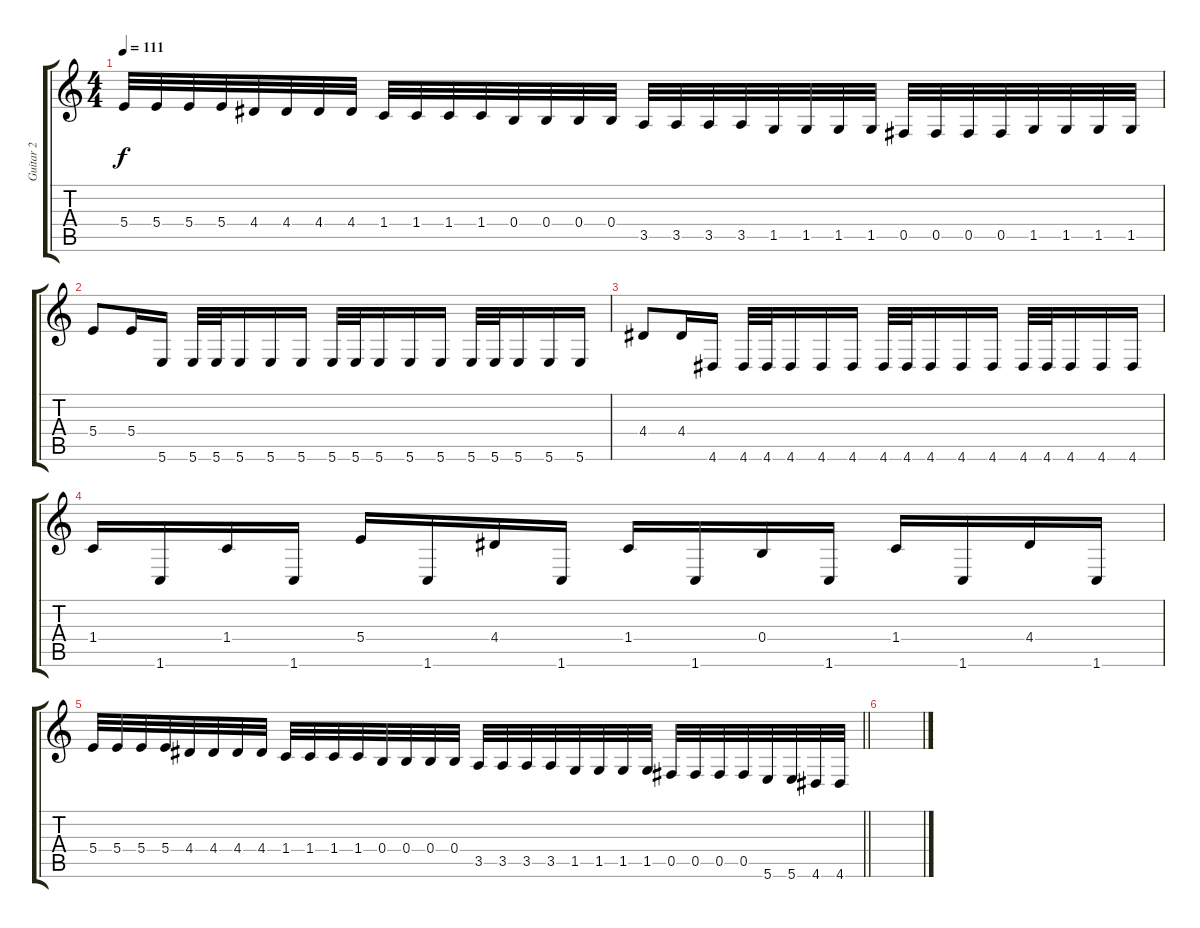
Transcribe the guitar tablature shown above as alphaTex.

\track ("Guitar 2" "Guitar 2") {instrument distortionguitar}
\staff {score tabs}
\tuning (Db4 Ab3 E3 B2 Gb2 B1) {hide}
\ts (4 4)
\tempo 111
\clef g2
\ks c
5.4.32{dy f} 5.4.32 5.4.32 5.4.32 4.4.32 4.4.32 4.4.32 4.4.32 1.4.32 1.4.32 1.4.32 1.4.32 0.4.32 0.4.32 0.4.32 0.4.32 3.5.32 3.5.32 3.5.32 3.5.32 1.5.32 1.5.32 1.5.32 1.5.32 0.5.32 0.5.32 0.5.32 0.5.32 1.5.32 1.5.32 1.5.32 1.5.32 |
5.4.8 5.4.16 5.6.16 5.6.32 5.6.32 5.6.16 5.6.16 5.6.16 5.6.32 5.6.32 5.6.16 5.6.16 5.6.16 5.6.32 5.6.32 5.6.16 5.6.16 5.6.16 |
4.4.8 4.4.16 4.6.16 4.6.32 4.6.32 4.6.16 4.6.16 4.6.16 4.6.32 4.6.32 4.6.16 4.6.16 4.6.16 4.6.32 4.6.32 4.6.16 4.6.16 4.6.16 |
1.4.16 1.6.16 1.4.16 1.6.16 5.4.16 1.6.16 4.4.16 1.6.16 1.4.16 1.6.16 0.4.16 1.6.16 1.4.16 1.6.16 4.4.16 1.6.16 |
\barLineRight lightlight
5.4.32 5.4.32 5.4.32 5.4.32 4.4.32 4.4.32 4.4.32 4.4.32 1.4.32 1.4.32 1.4.32 1.4.32 0.4.32 0.4.32 0.4.32 0.4.32 3.5.32 3.5.32 3.5.32 3.5.32 1.5.32 1.5.32 1.5.32 1.5.32 0.5.32 0.5.32 0.5.32 0.5.32 5.6.32 5.6.32 4.6.32 4.6.32 |
\section ("" "")
